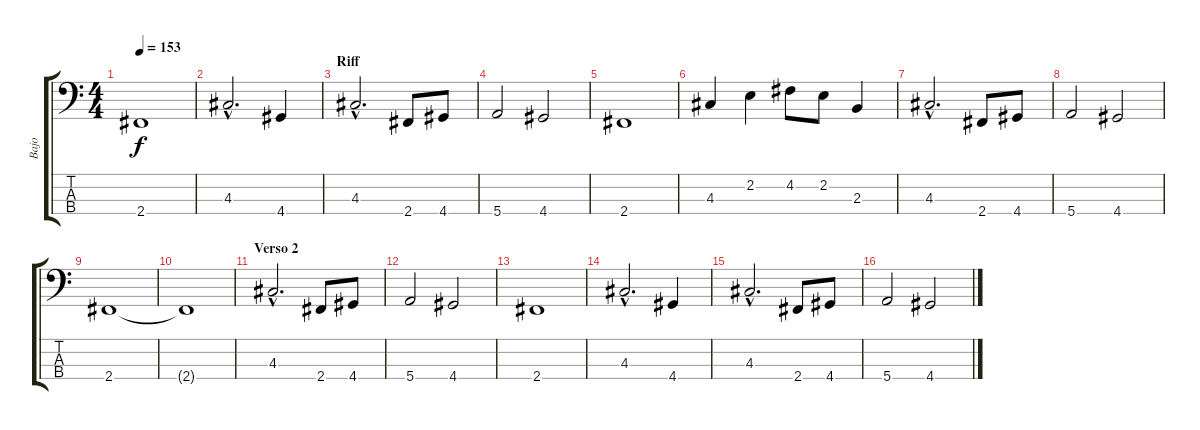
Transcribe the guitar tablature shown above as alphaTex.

\track ("Bajo" "Bajo") {instrument electricbassfinger}
\staff {score tabs}
\tuning (G2 D2 A1 E1) {hide}
\ts (4 4)
\tempo 153
\clef f4
\ks c
2.4.1{dy f} |
4.3{hac}.2{d} 4.4.4 |
\section ("" "Riff")
4.3{hac}.2{d} 2.4.8 4.4.8 |
5.4.2 4.4.2 |
2.4.1 |
4.3.4 2.2.4 4.2.8 2.2.8 2.3.4 |
4.3{hac}.2{d} 2.4.8 4.4.8 |
5.4.2 4.4.2 |
2.4.1 |
2.4{t}.1 |
\section ("" "Verso 2")
4.3{hac}.2{d} 2.4.8 4.4.8 |
5.4.2 4.4.2 |
2.4.1 |
4.3{hac}.2{d} 4.4.4 |
4.3{hac}.2{d} 2.4.8 4.4.8 |
5.4.2 4.4.2
